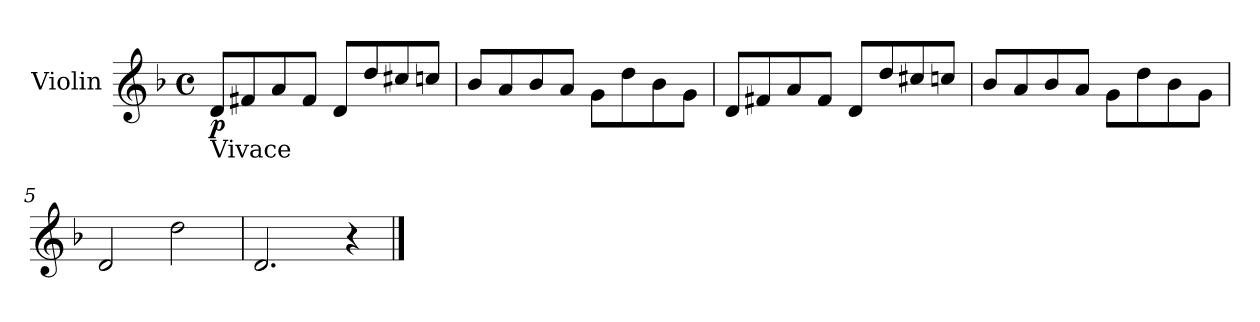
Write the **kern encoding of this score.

**kern	**dynam
*part1	*part1
*staff1	*staff1
*I"Violin	*
*I'Vln.	*
*clefG2	*
*k[b-]	*
*M4/4	*
*met(c)	*
=1	=1
!LO:TX:b:t=Vivace	!
!	!LO:DY:b
8d/L	p
8f#X/	.
8a/	.
8f#/J	.
8d/L	.
8dd/	.
8cc#X/	.
8ccn/J	.
=2	=2
8b-/L	.
8a/	.
8b-/	.
8a/J	.
8g\L	.
8dd\	.
8b-\	.
8g\J	.
=3	=3
8d/L	.
8f#X/	.
8a/	.
8f#/J	.
8d/L	.
8dd/	.
8cc#X/	.
8ccn/J	.
=4	=4
8b-/L	.
8a/	.
8b-/	.
8a/J	.
8g\L	.
8dd\	.
8b-\	.
8g\J	.
!!LO:LB:g=z
=5	=5
2d/	.
2dd\	.
=6	=6
2.d/	.
4r	.
==	==
*-	*-
